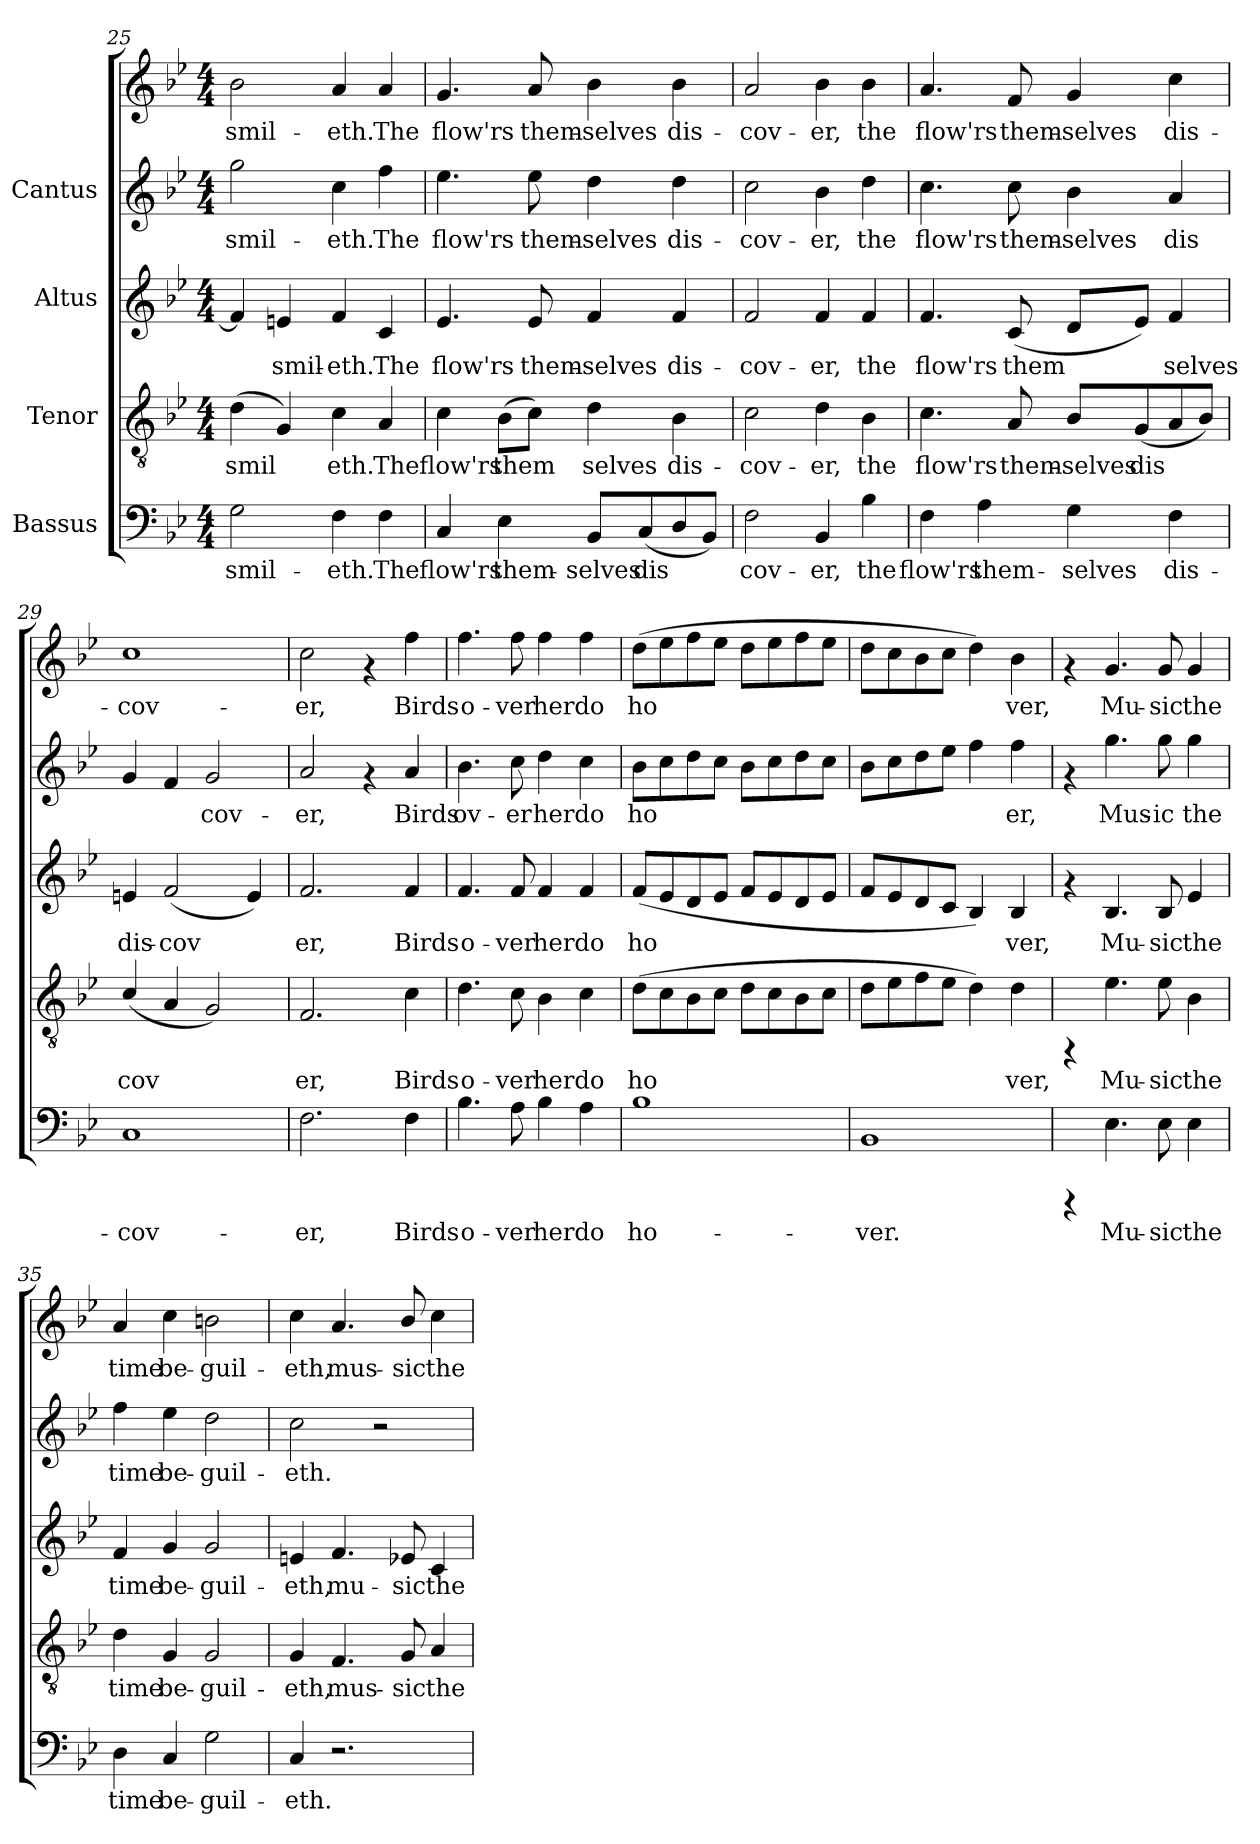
**kern	**text	**kern	**text	**kern	**text	**kern	**text	**kern	**text
*part4	*part4	*part3	*part3	*part2	*part2	*part1	*part1	*part1	*part1
*staff5	*staff5	*staff4	*staff4	*staff3	*staff3	*staff2	*staff2	*staff1	*staff1
*I"Bassus	*	*I"Tenor	*	*I"Altus	*	*I"Cantus	*	*	*
!!LO:LB:g=z
*clefF4	*	*clefGv2	*	*clefG2	*	*clefG2	*	*clefG2	*
*k[b-e-]	*	*k[b-e-]	*	*k[b-e-]	*	*k[b-e-]	*	*k[b-e-]	*
*B-:	*	*B-:	*	*B-:	*	*B-:	*	*B-:	*
*M4/4	*	*M4/4	*	*M4/4	*	*M4/4	*	*M4/4	*
=25	=25	=25	=25	=25	=25	=25	=25	=25	=25
!	!LO:LY:b:cj	!	!LO:LY:b:cj	!	!LO:LY:b:cj	!	!LO:LY:b:cj	!	!LO:LY:b:cj
2G\	smil-	(>4d\	smil-	4f/]	.	2gg\	smil-	2b-\	smil-
!	!	!	!LO:LY:b:cj	!	!LO:LY:b:cj	!	!	!	!
.	.	4G/)	-	4en/	smil-	.	.	.	.
!	!LO:LY:b:cj	!	!LO:LY:b:cj	!	!LO:LY:b:cj	!	!LO:LY:b:cj	!	!LO:LY:b:cj
4F\	-eth.	4c\	eth.	4f/	-eth.	4cc\	-eth.	4a/	-eth.
!	!LO:LY:b:cj	!	!LO:LY:b:cj	!	!LO:LY:b:cj	!	!LO:LY:b:cj	!	!LO:LY:b:cj
4F\	The	4A/	The	4c/	The	4ff\	The	4a/	The
=26	=26	=26	=26	=26	=26	=26	=26	=26	=26
!	!LO:LY:b:cj	!	!LO:LY:b:cj	!	!LO:LY:b:cj	!	!LO:LY:b:cj	!	!LO:LY:b:cj
4C/	flow'rs	4c\	flow'rs	4.e-/	flow'rs	4.ee-\	-flow'rs	4.g/	flow'rs
!	!LO:LY:b:cj	!	!LO:LY:b:cj	!	!	!	!	!	!
4E-\	them-	(>8B-\L	them-	.	.	.	.	.	.
!	!	!	!LO:LY:b:cj	!	!LO:LY:b:cj	!	!LO:LY:b:cj	!	!LO:LY:b:cj
.	.	8c\J)	-	8e-/	them-	8ee-\	them-	8a/	them-
!	!LO:LY:b:cj	!	!LO:LY:b:cj	!	!LO:LY:b:cj	!	!LO:LY:b:cj	!	!LO:LY:b:cj
8BB-/L	-selves	4d\	selves	4f/	-selves	4dd\	-selves	4b-\	-selves
!	!LO:LY:b:cj	!	!	!	!	!	!	!	!
(<8C/	dis-	.	.	.	.	.	.	.	.
!	!LO:LY:b:cj	!	!LO:LY:b:cj	!	!LO:LY:b:cj	!	!LO:LY:b:cj	!	!LO:LY:b:cj
8D/	--	4B-\	dis-	4f/	dis-	4dd\	dis-	4b-\	dis-
!	!LO:LY:b:cj	!	!	!	!	!	!	!	!
8BB-/J)	--	.	.	.	.	.	.	.	.
=27	=27	=27	=27	=27	=27	=27	=27	=27	=27
!	!LO:LY:b:cj	!	!LO:LY:b:cj	!	!LO:LY:b:cj	!	!LO:LY:b:cj	!	!LO:LY:b:cj
2F\	-cov-	2c\	-cov-	2f/	-cov-	2cc\	cov-	2a/	-cov-
!	!LO:LY:b:cj	!	!LO:LY:b:cj	!	!LO:LY:b:cj	!	!LO:LY:b:cj	!	!LO:LY:b:cj
4BB-/	-er,	4d\	-er,	4f/	-er,	4b-\	-er,	4b-\	-er,
!	!LO:LY:b:cj	!	!LO:LY:b:cj	!	!LO:LY:b:cj	!	!LO:LY:b:cj	!	!LO:LY:b:cj
4B-\	the	4B-\	the	4f/	the	4dd\	the	4b-\	the
!!LO:PB:g=z
=28	=28	=28	=28	=28	=28	=28	=28	=28	=28
!	!LO:LY:b:cj	!	!LO:LY:b:cj	!	!LO:LY:b:cj	!	!LO:LY:b:cj	!	!LO:LY:b:cj
4F\	flow'rs	4.c\	flow'rs	4.f/	flow'rs	4.cc\	-flow'rs	4.a/	flow'rs
!	!LO:LY:b:cj	!	!	!	!	!	!	!	!
4A\	them-	.	.	.	.	.	.	.	.
!	!	!	!LO:LY:b:cj	!	!LO:LY:b:cj	!	!LO:LY:b:cj	!	!LO:LY:b:cj
.	.	8A/	them-	(<8c/	them-	8cc\	them-	8f/	them-
!	!LO:LY:b:cj	!	!LO:LY:b:cj	!	!LO:LY:b:cj	!	!LO:LY:b:cj	!	!LO:LY:b:cj
4G\	-selves	8B-/L	-selves	8d/L	-	4b-\	-selves	4g/	-selves
!	!	!	!LO:LY:b:cj	!	!LO:LY:b:cj	!	!	!	!
.	.	(<8G/	dis-	8e-/J)	.	.	.	.	.
!	!LO:LY:b:cj	!	!LO:LY:b:cj	!	!LO:LY:b:cj	!	!LO:LY:b:cj	!	!LO:LY:b:cj
4F\	dis-	8A/	--	4f/	selves	4a/	dis-	4cc\	dis-
!	!	!	!LO:LY:b:cj	!	!	!	!	!	!
.	.	8B-/J)	--	.	.	.	.	.	.
=29	=29	=29	=29	=29	=29	=29	=29	=29	=29
!	!LO:LY:b:cj	!	!LO:LY:b:cj	!	!LO:LY:b:cj	!	!LO:LY:b:cj	!	!LO:LY:b:cj
1C	-cov-	(<4c/	-cov-	4en/	dis-	4g/	-	1cc	-cov-
!	!	!	!LO:LY:b:cj	!	!LO:LY:b:cj	!	!LO:LY:b:cj	!	!
.	.	4A/	--	(<2f/	-cov-	4f/	.	.	.
!	!	!	!LO:LY:b:cj	!	!	!	!LO:LY:b:cj	!	!
.	.	2G/)	--	.	.	2g/	cov-	.	.
!	!	!	!	!	!LO:LY:b:cj	!	!	!	!
.	.	.	.	4e/)	--	.	.	.	.
=30	=30	=30	=30	=30	=30	=30	=30	=30	=30
!	!LO:LY:b:cj	!	!LO:LY:b:cj	!	!LO:LY:b:cj	!	!LO:LY:b:cj	!	!LO:LY:b:cj
2.F\	-er,	2.F/	-er,	2.f/	-er,	2a/	er,	2cc\	-er,
.	.	.	.	.	.	4rf	.	4rf	.
!	!LO:LY:b:cj	!	!LO:LY:b:cj	!	!LO:LY:b:cj	!	!LO:LY:b:cj	!	!LO:LY:b:cj
4F\	Birds	4c\	Birds	4f/	Birds	4a/	Birds	4ff\	Birds
=31	=31	=31	=31	=31	=31	=31	=31	=31	=31
!	!LO:LY:b:cj	!	!LO:LY:b:cj	!	!LO:LY:b:cj	!	!LO:LY:b:cj	!	!LO:LY:b:cj
4.B-\	o-	4.d\	o-	4.f/	o-	4.b-\	ov-	4.ff\	o-
!	!LO:LY:b:cj	!	!LO:LY:b:cj	!	!LO:LY:b:cj	!	!LO:LY:b:cj	!	!LO:LY:b:cj
8A\	-ver	8c\	-ver	8f/	-ver	8cc\	-er	8ff\	-ver
!	!LO:LY:b:cj	!	!LO:LY:b:cj	!	!LO:LY:b:cj	!	!LO:LY:b:cj	!	!LO:LY:b:cj
4B-\	her	4B-\	her	4f/	her	4dd\	her	4ff\	her
!	!LO:LY:b:cj	!	!LO:LY:b:cj	!	!LO:LY:b:cj	!	!LO:LY:b:cj	!	!LO:LY:b:cj
4A\	do	4c\	do	4f/	do	4cc\	do	4ff\	do
!!LO:LB:g=z
=32	=32	=32	=32	=32	=32	=32	=32	=32	=32
!	!LO:LY:b:cj	!	!LO:LY:b:cj	!	!LO:LY:b:cj	!	!LO:LY:b:cj	!	!LO:LY:b:cj
1B-	ho-	(>8d\L	ho-	(<8f/L	ho-	8b-\L	-ho-	(>8dd\L	ho-
!	!	!	!LO:LY:b:cj	!	!LO:LY:b:cj	!	!LO:LY:b:cj	!	!LO:LY:b:cj
.	.	8c\	--	8e-/	--	8cc\	--	8ee-\	--
!	!	!	!LO:LY:b:cj	!	!LO:LY:b:cj	!	!LO:LY:b:cj	!	!LO:LY:b:cj
.	.	8B-\	--	8d/	--	8dd\	--	8ff\	--
!	!	!	!LO:LY:b:cj	!	!LO:LY:b:cj	!	!LO:LY:b:cj	!	!LO:LY:b:cj
.	.	8c\J	--	8e-/J	--	8cc\J	--	8ee-\J	--
!	!	!	!LO:LY:b:cj	!	!LO:LY:b:cj	!	!LO:LY:b:cj	!	!LO:LY:b:cj
.	.	8d\L	--	8f/L	--	8b-\L	--	8dd\L	--
!	!	!	!LO:LY:b:cj	!	!LO:LY:b:cj	!	!LO:LY:b:cj	!	!LO:LY:b:cj
.	.	8c\	--	8e-/	--	8cc\	--	8ee-\	--
!	!	!	!LO:LY:b:cj	!	!LO:LY:b:cj	!	!LO:LY:b:cj	!	!LO:LY:b:cj
.	.	8B-\	--	8d/	--	8dd\	--	8ff\	--
!	!	!	!LO:LY:b:cj	!	!LO:LY:b:cj	!	!LO:LY:b:cj	!	!LO:LY:b:cj
.	.	8c\J	--	8e-/J	--	8cc\J	--	8ee-\J	--
=33	=33	=33	=33	=33	=33	=33	=33	=33	=33
!	!LO:LY:b:cj	!	!LO:LY:b:cj	!	!LO:LY:b:cj	!	!LO:LY:b:cj	!	!LO:LY:b:cj
1BB-	-ver.	8d\L	-	8f/L	-	8b-\L	.	8dd\L	-
!	!	!	!LO:LY:b:cj	!	!LO:LY:b:cj	!	!LO:LY:b:cj	!	!LO:LY:b:cj
.	.	8e-\	.	8e-/	.	8cc\	.	8cc\	.
!	!	!	!LO:LY:b:cj	!	!LO:LY:b:cj	!	!LO:LY:b:cj	!	!LO:LY:b:cj
.	.	8f\	.	8d/	.	8dd\	.	8b-\	.
!	!	!	!LO:LY:b:cj	!	!LO:LY:b:cj	!	!LO:LY:b:cj	!	!LO:LY:b:cj
.	.	8e-\J	.	8c/J	.	8ee-\J	.	8cc\J	.
!	!	!	!LO:LY:b:cj	!	!LO:LY:b:cj	!	!LO:LY:b:cj	!	!LO:LY:b:cj
.	.	4d\)	.	4B-/)	.	4ff\	.	4dd\)	.
!	!	!	!LO:LY:b:cj	!	!LO:LY:b:cj	!	!LO:LY:b:cj	!	!LO:LY:b:cj
.	.	4d\	ver,	4B-/	ver,	4ff\	er,	4b-\	ver,
=34	=34	=34	=34	=34	=34	=34	=34	=34	=34
4rCCC	.	4rFF	.	4rf	.	4rf	.	4rf	.
!	!LO:LY:b:cj	!	!LO:LY:b:cj	!	!LO:LY:b:cj	!	!LO:LY:b:cj	!	!LO:LY:b:cj
4.E-\	Mu-	4.e-\	Mu-	4.B-/	Mu-	4.gg\	Mus-	4.g/	Mu-
!	!LO:LY:b:cj	!	!LO:LY:b:cj	!	!LO:LY:b:cj	!	!LO:LY:b:cj	!	!LO:LY:b:cj
8E-\	-sic	8e-\	-sic	8B-/	-sic	8gg\	-ic	8g/	-sic
!	!LO:LY:b:cj	!	!LO:LY:b:cj	!	!LO:LY:b:cj	!	!LO:LY:b:cj	!	!LO:LY:b:cj
4E-\	the	4B-\	the	4e-/	the	4gg\	the	4g/	the
=35	=35	=35	=35	=35	=35	=35	=35	=35	=35
!	!LO:LY:b:cj	!	!LO:LY:b:cj	!	!LO:LY:b:cj	!	!LO:LY:b:cj	!	!LO:LY:b:cj
4D\	time	4d\	time	4f/	time	4ff\	-time	4a/	time
!	!LO:LY:b:cj	!	!LO:LY:b:cj	!	!LO:LY:b:cj	!	!LO:LY:b:cj	!	!LO:LY:b:cj
4C/	be-	4G/	be-	4g/	be-	4ee-\	be-	4cc\	be-
!	!LO:LY:b:cj	!	!LO:LY:b:cj	!	!LO:LY:b:cj	!	!LO:LY:b:cj	!	!LO:LY:b:cj
2G\	-guil-	2G/	-guil-	2g/	-guil-	2dd\	-guil-	2bn\	-guil-
=36	=36	=36	=36	=36	=36	=36	=36	=36	=36
!	!LO:LY:b:cj	!	!LO:LY:b:cj	!	!LO:LY:b:cj	!	!LO:LY:b:cj	!	!LO:LY:b:cj
4C/	-eth.	4G/	-eth,	4en/	-eth,	2cc\	eth.	4cc\	-eth,
!	!	!	!LO:LY:b:cj	!	!LO:LY:b:cj	!	!	!	!LO:LY:b:cj
2.r	.	4.F/	mus-	4.f/	mu-	.	.	4.a/	mus-
.	.	.	.	.	.	2r	.	.	.
!	!	!	!LO:LY:b:cj	!	!LO:LY:b:cj	!	!	!	!LO:LY:b:cj
.	.	8G/	-sic	8e-X/	-sic	.	.	8b-/	-sic
!	!	!	!LO:LY:b:cj	!	!LO:LY:b:cj	!	!	!	!LO:LY:b:cj
.	.	4A/	the	4c/	the	.	.	4cc\	the
=	=	=	=	=	=	=	=	=	=
*-	*-	*-	*-	*-	*-	*-	*-	*-	*-
